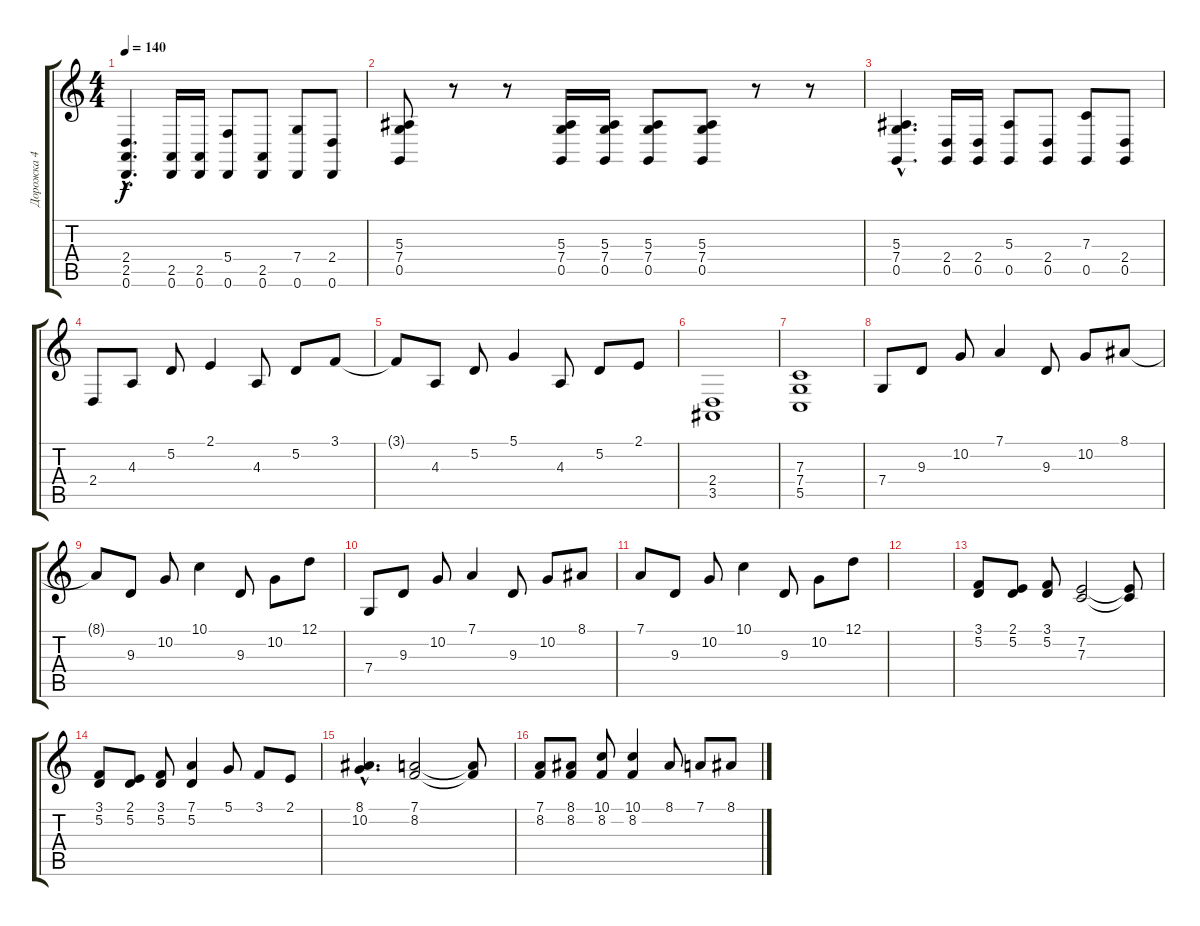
\track ("Дорожка 4" "Дорожка 4") {instrument harpsichord}
\staff {score tabs}
\tuning (D4 A3 F3 C3 G2 D2) {hide}
\ts (4 4)
\tempo 140
\clef g2
\ks c
(2.4{hac} 2.5{hac} 0.6{hac}).4{d dy f} (2.5 0.6).16 (2.5 0.6).16 (5.4 0.6).8 (2.5 0.6).8 (7.4 0.6).8 (2.4 0.6).8 |
(5.3 7.4 0.5).8 r.8 r.8 (5.3 7.4 0.5).16 (5.3 7.4 0.5).16 (5.3 7.4 0.5).8 (5.3 7.4 0.5).8 r.8 r.8 |
(5.3{hac} 7.4{hac} 0.5{hac}).4{d} (2.4 0.5).16 (2.4 0.5).16 (5.3 0.5).8 (2.4 0.5).8 (7.3 0.5).8 (2.4 0.5).8 |
2.4.8 4.3.8 5.2.8 2.1.4 4.3.8 5.2.8 3.1.8 |
3.1{t}.8 4.3.8 5.2.8 5.1.4 4.3.8 5.2.8 2.1.8 |
(2.4 3.5).1 |
(7.3 7.4 5.5).1 |
7.4.8 9.3.8 10.2.8 7.1.4 9.3.8 10.2.8 8.1.8 |
8.1{t}.8 9.3.8 10.2.8 10.1.4 9.3.8 10.2.8 12.1.8 |
7.4.8 9.3.8 10.2.8 7.1.4 9.3.8 10.2.8 8.1.8 |
7.1.8 9.3.8 10.2.8 10.1.4 9.3.8 10.2.8 12.1.8 |
|
(3.1 5.2).8 (2.1 5.2).8 (3.1 5.2).8 (7.2 7.3).2 (7.2{t} 7.3{t}).8 |
(3.1 5.2).8 (2.1 5.2).8 (3.1 5.2).8 (7.1 5.2).4 5.1.8 3.1.8 2.1.8 |
(8.1{hac} 10.2{hac}).4{d} (7.1 8.2).2 (7.1{t} 8.2{t}).8 |
(7.1 8.2).8 (8.1 8.2).8 (10.1 8.2).8 (10.1 8.2).4 8.1.8 7.1.8 8.1.8
